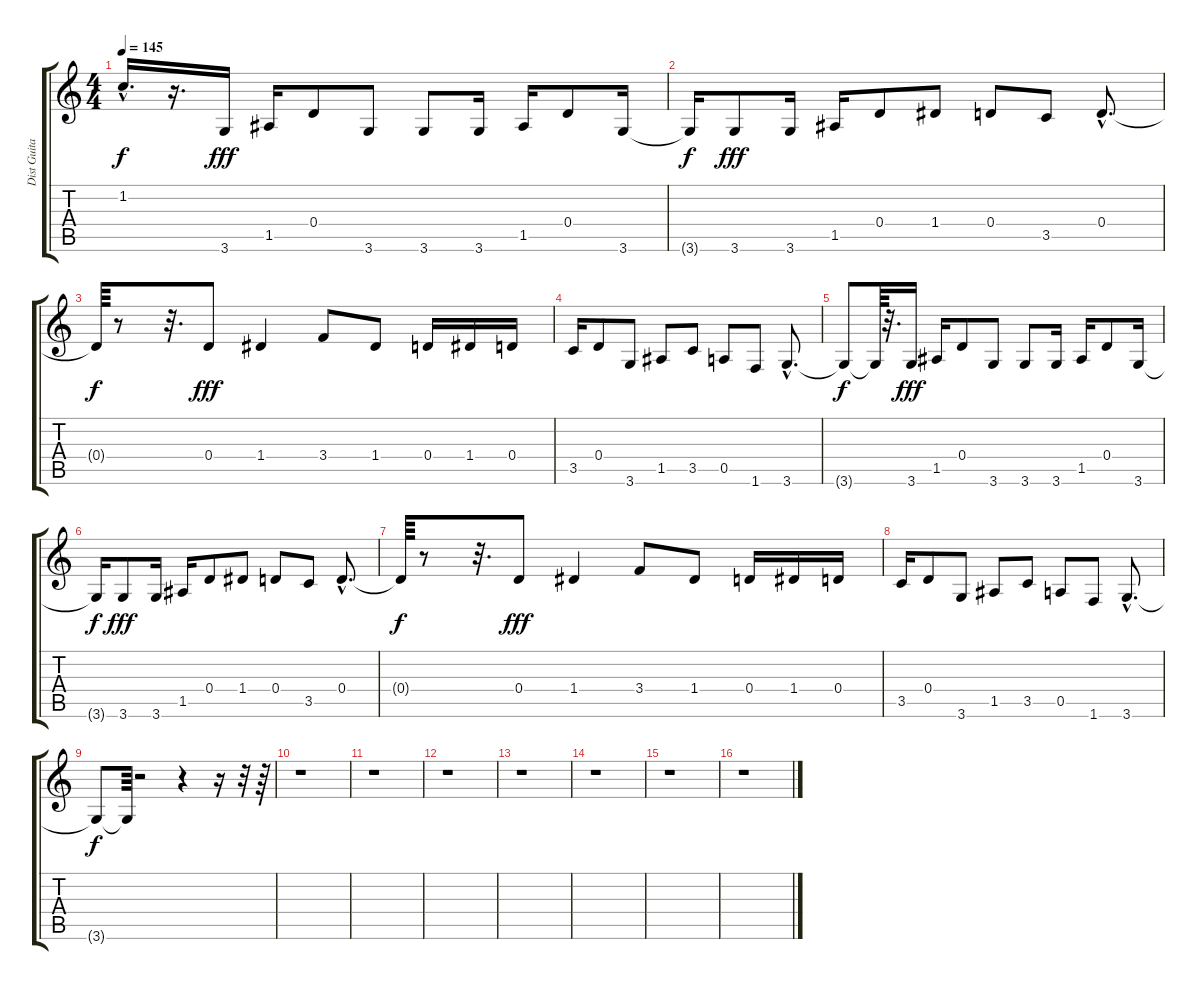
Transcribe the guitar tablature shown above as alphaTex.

\track ("Dist Guitar II" "Dist Guita") {instrument distortionguitar}
\staff {score tabs}
\tuning (E4 B3 G3 D3 A2 E2) {hide}
\ts (4 4)
\tempo 145
\clef g2
\ks c
1.2{hac t}.16{d dy f} r.16{d} 3.6.16{dy fff} 1.5.16 0.4.8 3.6.8 3.6.8 3.6.16 1.5.16 0.4.8 3.6.16 |
3.6{t}.16{dy f} 3.6.8{dy fff} 3.6.16 1.5.16 0.4.8 1.4.8 0.4.8 3.5.8 0.4{hac}.8{d} |
0.4{t}.64{dy f} r.8 r.32{d} 0.4.8{dy fff} 1.4.4 3.4.8 1.4.8 0.4.16 1.4.16 0.4.16 |
3.5.16 0.4.8 3.6.8 1.5.8 3.5.8 0.5.8 1.6.8 3.6{hac}.8{d} |
3.6{t}.8{dy f} 3.6{t}.64 r.32{d} 3.6.16{dy fff} 1.5.16 0.4.8 3.6.8 3.6.8 3.6.16 1.5.16 0.4.8 3.6.16 |
3.6{t}.16{dy f} 3.6.8{dy fff} 3.6.16 1.5.16 0.4.8 1.4.8 0.4.8 3.5.8 0.4{hac}.8{d} |
0.4{t}.64{dy f} r.8 r.32{d} 0.4.8{dy fff} 1.4.4 3.4.8 1.4.8 0.4.16 1.4.16 0.4.16 |
3.5.16 0.4.8 3.6.8 1.5.8 3.5.8 0.5.8 1.6.8 3.6{hac}.8{d} |
3.6{t}.8{dy f} 3.6{t}.64 r.2 r.4 r.16 r.32 r.64 |
r.1 |
r.1 |
r.1 |
r.1 |
r.1 |
r.1 |
r.1
